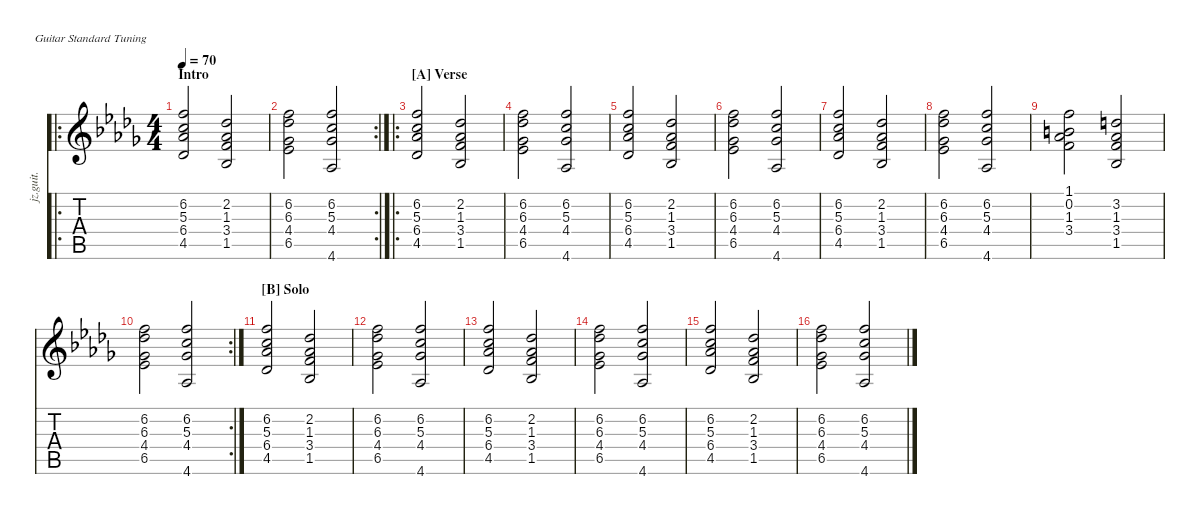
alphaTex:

\defaultSystemsLayout 4
\hideDynamics
\bracketExtendMode nobrackets
\track ("Jazz Guitar" "jz.guit.") {instrument electricguitarjazz}
\staff {score tabs}
\tuning (E4 B3 G3 D3 A2 E2)
\ro
\ts (4 4)
\section ("" "Intro")
\tempo 70
\clef g2
\ks db
(4.5{acc b} 6.4{acc b} 5.3{acc forcenatural} 6.2{acc forcenatural}).2{dy mf instrument electricguitarjazz} (1.5{acc b} 3.4{acc forcenatural} 1.3{acc b} 2.2{acc b}).2 |
\rc 2
(6.5{acc b} 4.4{acc b} 6.3{acc b} 6.2{acc forcenatural}).2 (6.2{acc forcenatural} 5.3{acc forcenatural} 4.4{acc b} 4.6{acc b}).2 |
\ro
\section ("A" "Verse")
(4.5{acc b} 6.4{acc b} 5.3{acc forcenatural} 6.2{acc forcenatural}).2 (1.5{acc b} 3.4{acc forcenatural} 1.3{acc b} 2.2{acc b}).2 |
(6.5{acc b} 4.4{acc b} 6.3{acc b} 6.2{acc forcenatural}).2 (6.2{acc forcenatural} 5.3{acc forcenatural} 4.4{acc b} 4.6{acc b}).2 |
(4.5{acc b} 6.4{acc b} 5.3{acc forcenatural} 6.2{acc forcenatural}).2 (1.5{acc b} 3.4{acc forcenatural} 1.3{acc b} 2.2{acc b}).2 |
(6.5{acc b} 4.4{acc b} 6.3{acc b} 6.2{acc forcenatural}).2 (6.2{acc forcenatural} 5.3{acc forcenatural} 4.4{acc b} 4.6{acc b}).2 |
(4.5{acc b} 6.4{acc b} 5.3{acc forcenatural} 6.2{acc forcenatural}).2 (1.5{acc b} 3.4{acc forcenatural} 1.3{acc b} 2.2{acc b}).2 |
(6.5{acc b} 4.4{acc b} 6.3{acc b} 6.2{acc forcenatural}).2 (6.2{acc forcenatural} 5.3{acc forcenatural} 4.4{acc b} 4.6{acc b}).2 |
(3.4{acc forcenatural} 1.3{acc b} 1.1{acc forcenatural} 0.2{acc forcenatural}).2 (1.5{acc b} 1.3{acc b} 3.2{acc forcenatural} 3.4{acc forcenatural}).2 |
\rc 2
(6.5{acc b} 4.4{acc b} 6.3{acc b} 6.2{acc forcenatural}).2 (6.2{acc forcenatural} 5.3{acc forcenatural} 4.4{acc b} 4.6{acc b}).2 |
\section ("B" "Solo")
(4.5{acc b} 6.4{acc b} 5.3{acc forcenatural} 6.2{acc forcenatural}).2 (1.5{acc b} 3.4{acc forcenatural} 1.3{acc b} 2.2{acc b}).2 |
(6.5{acc b} 4.4{acc b} 6.3{acc b} 6.2{acc forcenatural}).2 (6.2{acc forcenatural} 5.3{acc forcenatural} 4.4{acc b} 4.6{acc b}).2 |
(4.5{acc b} 6.4{acc b} 5.3{acc forcenatural} 6.2{acc forcenatural}).2 (1.5{acc b} 3.4{acc forcenatural} 1.3{acc b} 2.2{acc b}).2 |
(6.5{acc b} 4.4{acc b} 6.3{acc b} 6.2{acc forcenatural}).2 (6.2{acc forcenatural} 5.3{acc forcenatural} 4.4{acc b} 4.6{acc b}).2 |
(4.5{acc b} 6.4{acc b} 5.3{acc forcenatural} 6.2{acc forcenatural}).2 (1.5{acc b} 3.4{acc forcenatural} 1.3{acc b} 2.2{acc b}).2 |
(6.5{acc b} 4.4{acc b} 6.3{acc b} 6.2{acc forcenatural}).2 (6.2{acc forcenatural} 5.3{acc forcenatural} 4.4{acc b} 4.6{acc b}).2
